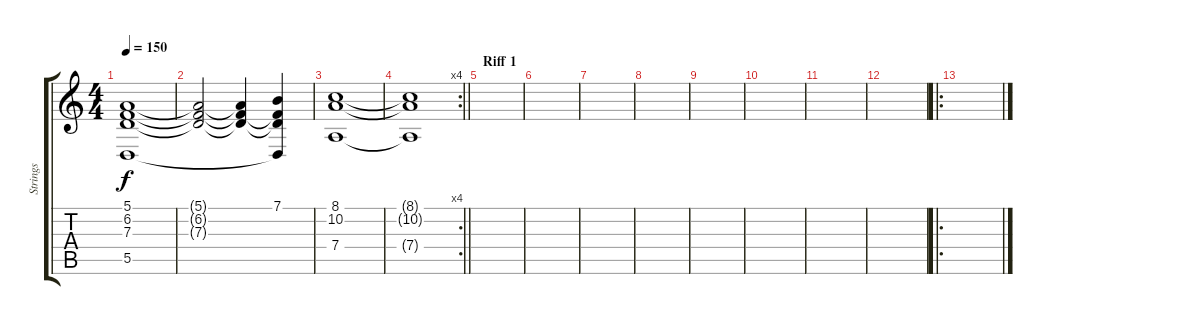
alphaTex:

\track ("Strings" "Strings") {instrument synthstrings2}
\staff {score tabs}
\tuning (E4 B3 G3 D3 A2 E2) {hide}
\ts (4 4)
\tempo 150
\clef g2
\ks c
(5.1 6.2 7.3 5.5).1{dy f} |
(5.1{t} 6.2{t} 7.3{t}).2 (5.1{t} 6.2{t} 7.3{t}).4 (7.1 6.2{t} 7.3{t} 5.5{t}).4 |
(8.1 10.2 7.4).1 |
\rc 4
\barLineRight lightlight
(8.1{t} 10.2{t} 7.4{t}).1 |
\section ("" "Riff 1")
|
|
|
|
|
|
|
|
\ro
